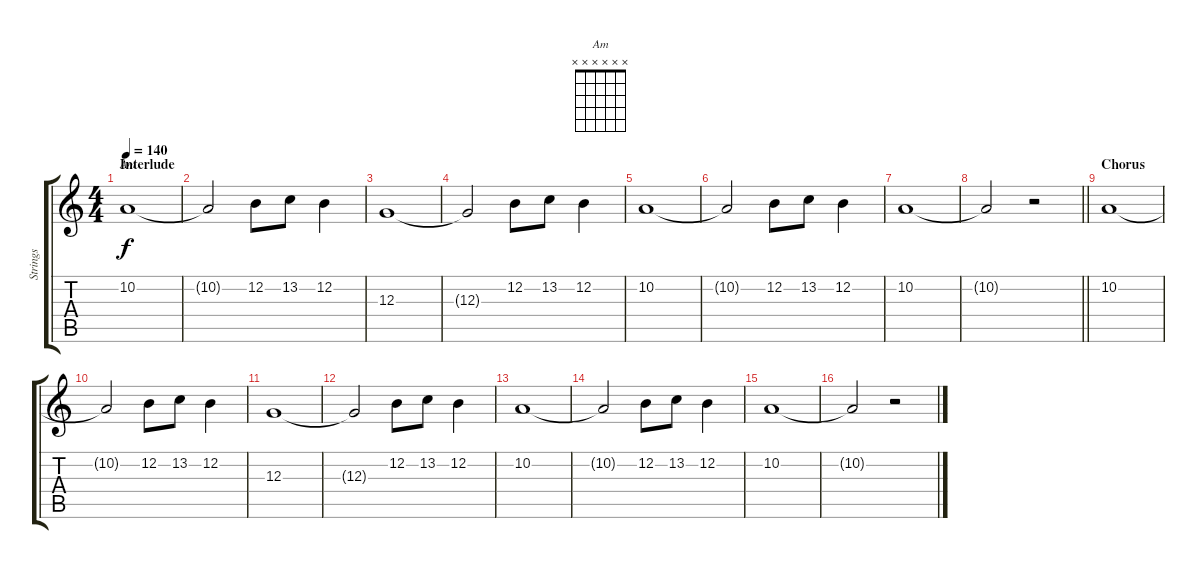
\track ("Strings" "Strings") {instrument viola}
\staff {score tabs}
\tuning (E4 B3 G3 D3 A2 E2) {hide}
\chord ("Am" x x x x x x)
\ts (4 4)
\section ("" "Interlude")
\tempo 140
\clef g2
\ks c
10.2.1{ch "Am" dy f} |
10.2{t}.2 12.2.8 13.2.8 12.2.4 |
12.3.1 |
12.3{t}.2 12.2.8 13.2.8 12.2.4 |
10.2.1 |
10.2{t}.2 12.2.8 13.2.8 12.2.4 |
10.2.1 |
\barLineRight lightlight
10.2{t}.2 r.2 |
\section ("" "Chorus")
10.2.1 |
10.2{t}.2 12.2.8 13.2.8 12.2.4 |
12.3.1 |
12.3{t}.2 12.2.8 13.2.8 12.2.4 |
10.2.1 |
10.2{t}.2 12.2.8 13.2.8 12.2.4 |
10.2.1 |
10.2{t}.2 r.2
